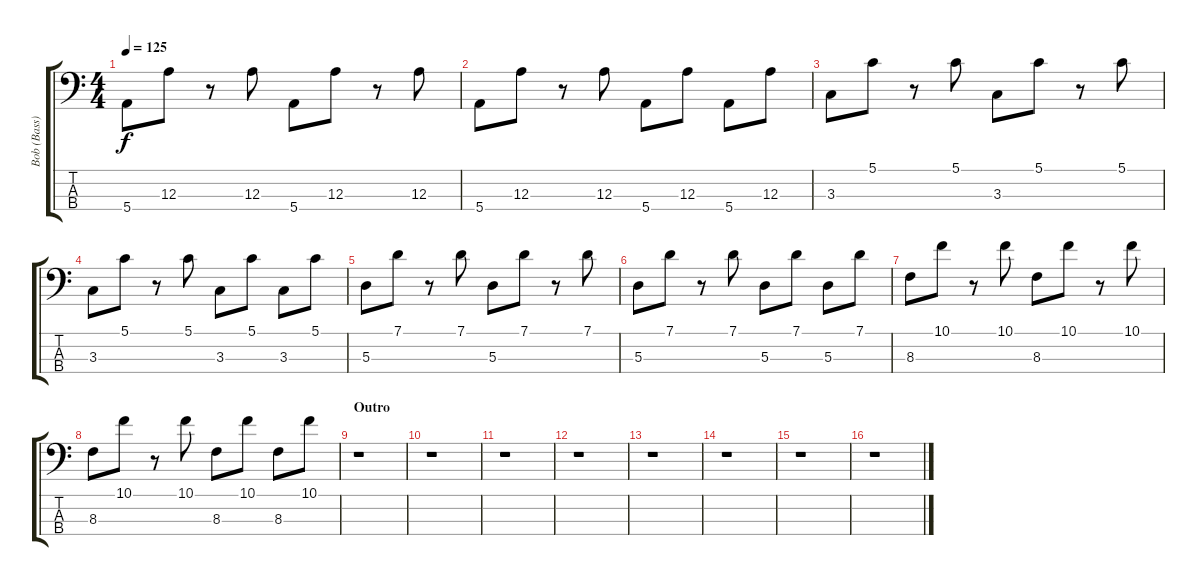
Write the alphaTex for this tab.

\track ("Bob (Bass)" "Bob (Bass)") {instrument electricbasspick}
\staff {score tabs}
\tuning (G2 D2 A1 E1) {hide}
\ts (4 4)
\tempo 125
\clef f4
\ks c
5.4.8{dy f} 12.3.8 r.8 12.3.8 5.4.8 12.3.8 r.8 12.3.8 |
5.4.8 12.3.8 r.8 12.3.8 5.4.8 12.3.8 5.4.8 12.3.8 |
3.3.8 5.1.8 r.8 5.1.8 3.3.8 5.1.8 r.8 5.1.8 |
3.3.8 5.1.8 r.8 5.1.8 3.3.8 5.1.8 3.3.8 5.1.8 |
5.3.8 7.1.8 r.8 7.1.8 5.3.8 7.1.8 r.8 7.1.8 |
5.3.8 7.1.8 r.8 7.1.8 5.3.8 7.1.8 5.3.8 7.1.8 |
8.3.8 10.1.8 r.8 10.1.8 8.3.8 10.1.8 r.8 10.1.8 |
8.3.8 10.1.8 r.8 10.1.8 8.3.8 10.1.8 8.3.8 10.1.8 |
\section ("" "Outro")
r.1 |
r.1 |
r.1 |
r.1 |
r.1 |
r.1 |
r.1 |
r.1
